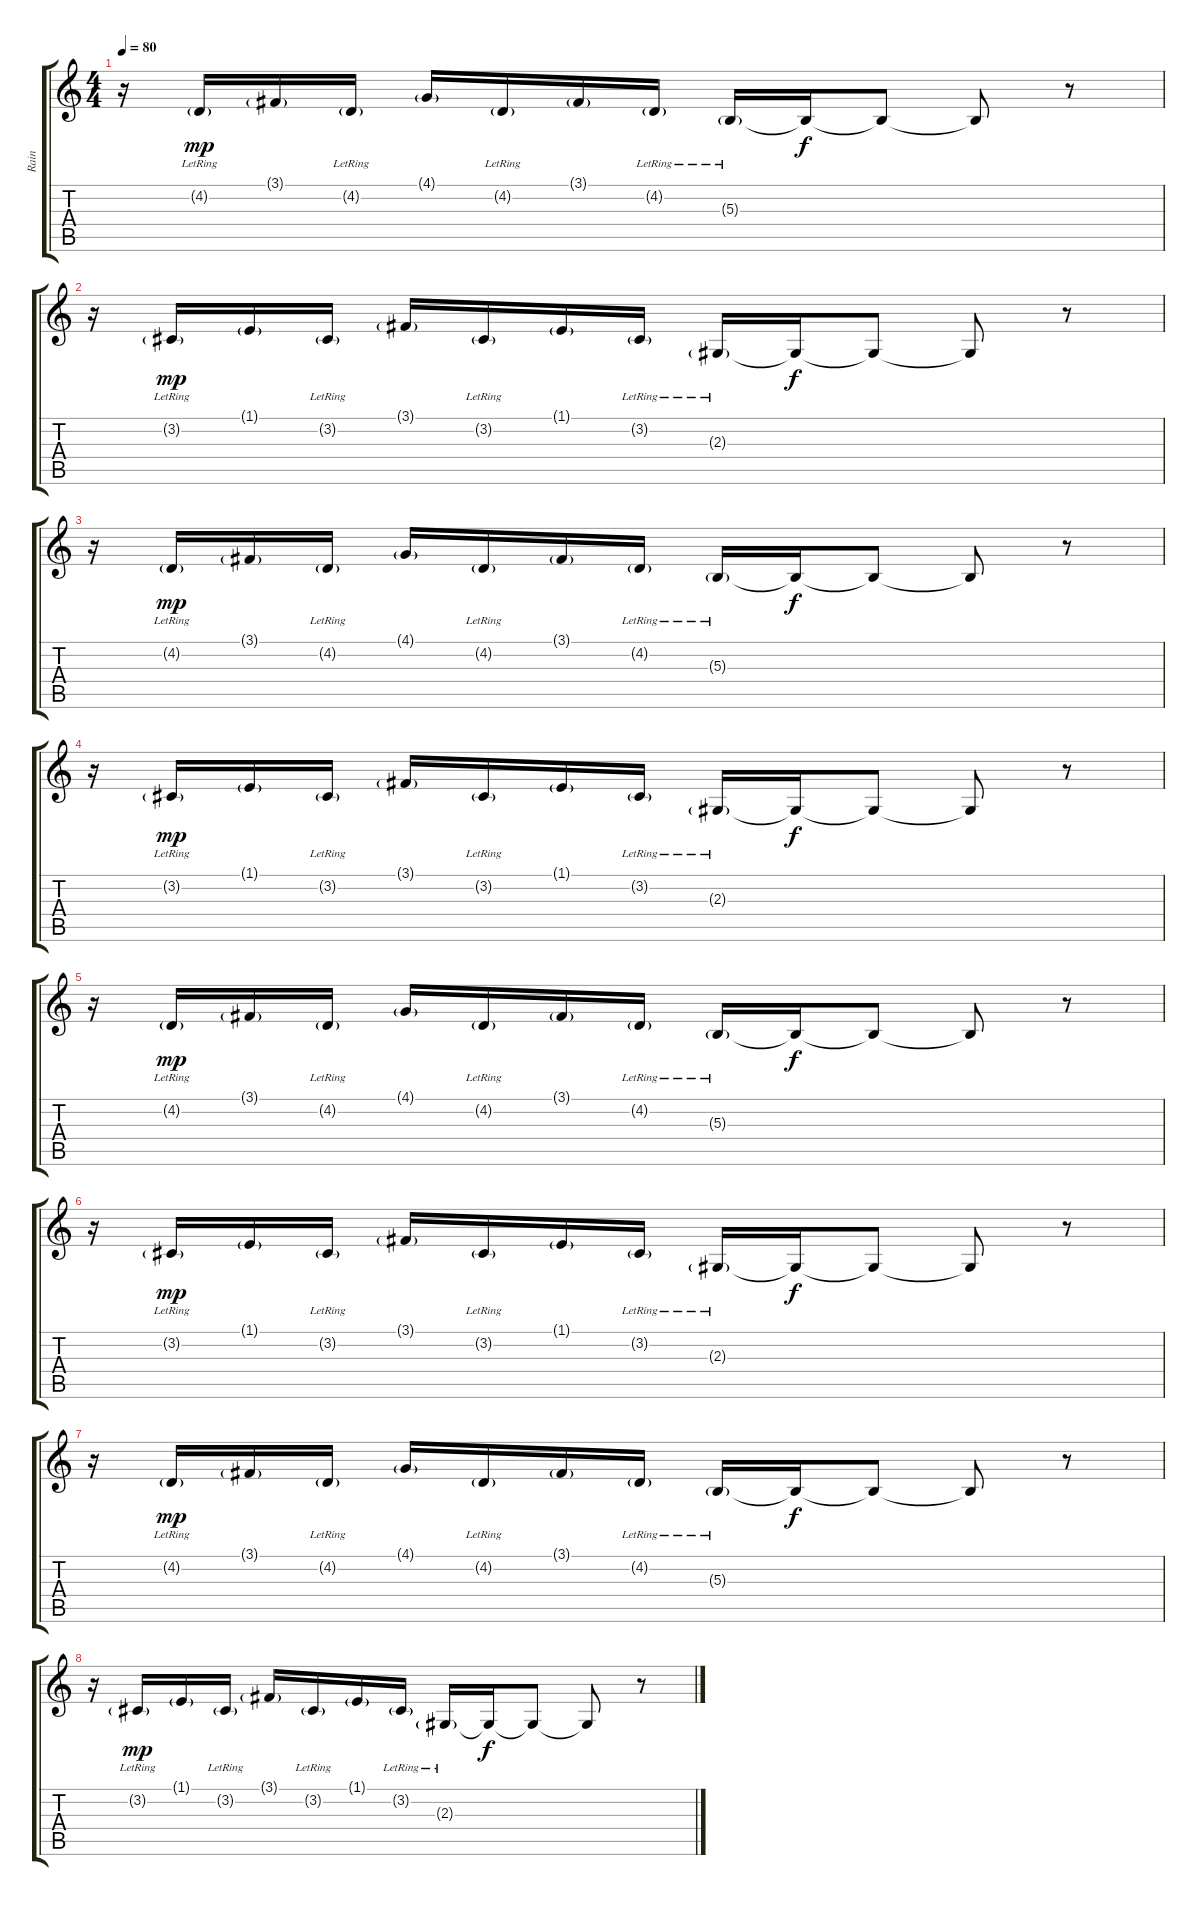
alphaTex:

\track ("Rain" "Rain") {instrument pad1newage}
\staff {score tabs}
\tuning (Eb4 Bb3 Gb3 Db3 Ab2 Eb2) {hide}
\ts (4 4)
\tempo 80
\clef g2
\ks c
r.16{dy f} 4.2{g lr}.16{dy mp} 3.1{g}.16 4.2{g lr}.16 4.1{g}.16 4.2{g lr}.16 3.1{g}.16 4.2{g lr}.16 5.3{g lr}.16 5.3{t}.16{dy f} 5.3{t}.8 5.3{t}.8 r.8 |
r.16 3.2{g lr}.16{dy mp} 1.1{g}.16 3.2{g lr}.16 3.1{g}.16 3.2{g lr}.16 1.1{g}.16 3.2{g lr}.16 2.3{g lr}.16 2.3{t}.16{dy f} 2.3{t}.8 2.3{t}.8 r.8 |
r.16 4.2{g lr}.16{dy mp} 3.1{g}.16 4.2{g lr}.16 4.1{g}.16 4.2{g lr}.16 3.1{g}.16 4.2{g lr}.16 5.3{g lr}.16 5.3{t}.16{dy f} 5.3{t}.8 5.3{t}.8 r.8 |
r.16 3.2{g lr}.16{dy mp} 1.1{g}.16 3.2{g lr}.16 3.1{g}.16 3.2{g lr}.16 1.1{g}.16 3.2{g lr}.16 2.3{g lr}.16 2.3{t}.16{dy f} 2.3{t}.8 2.3{t}.8 r.8 |
r.16 4.2{g lr}.16{dy mp} 3.1{g}.16 4.2{g lr}.16 4.1{g}.16 4.2{g lr}.16 3.1{g}.16 4.2{g lr}.16 5.3{g lr}.16 5.3{t}.16{dy f} 5.3{t}.8 5.3{t}.8 r.8 |
r.16 3.2{g lr}.16{dy mp} 1.1{g}.16 3.2{g lr}.16 3.1{g}.16 3.2{g lr}.16 1.1{g}.16 3.2{g lr}.16 2.3{g lr}.16 2.3{t}.16{dy f} 2.3{t}.8 2.3{t}.8 r.8 |
r.16 4.2{g lr}.16{dy mp} 3.1{g}.16 4.2{g lr}.16 4.1{g}.16 4.2{g lr}.16 3.1{g}.16 4.2{g lr}.16 5.3{g lr}.16 5.3{t}.16{dy f} 5.3{t}.8 5.3{t}.8 r.8 |
r.16 3.2{g lr}.16{dy mp} 1.1{g}.16 3.2{g lr}.16 3.1{g}.16 3.2{g lr}.16 1.1{g}.16 3.2{g lr}.16 2.3{g lr}.16 2.3{t}.16{dy f} 2.3{t}.8 2.3{t}.8 r.8
